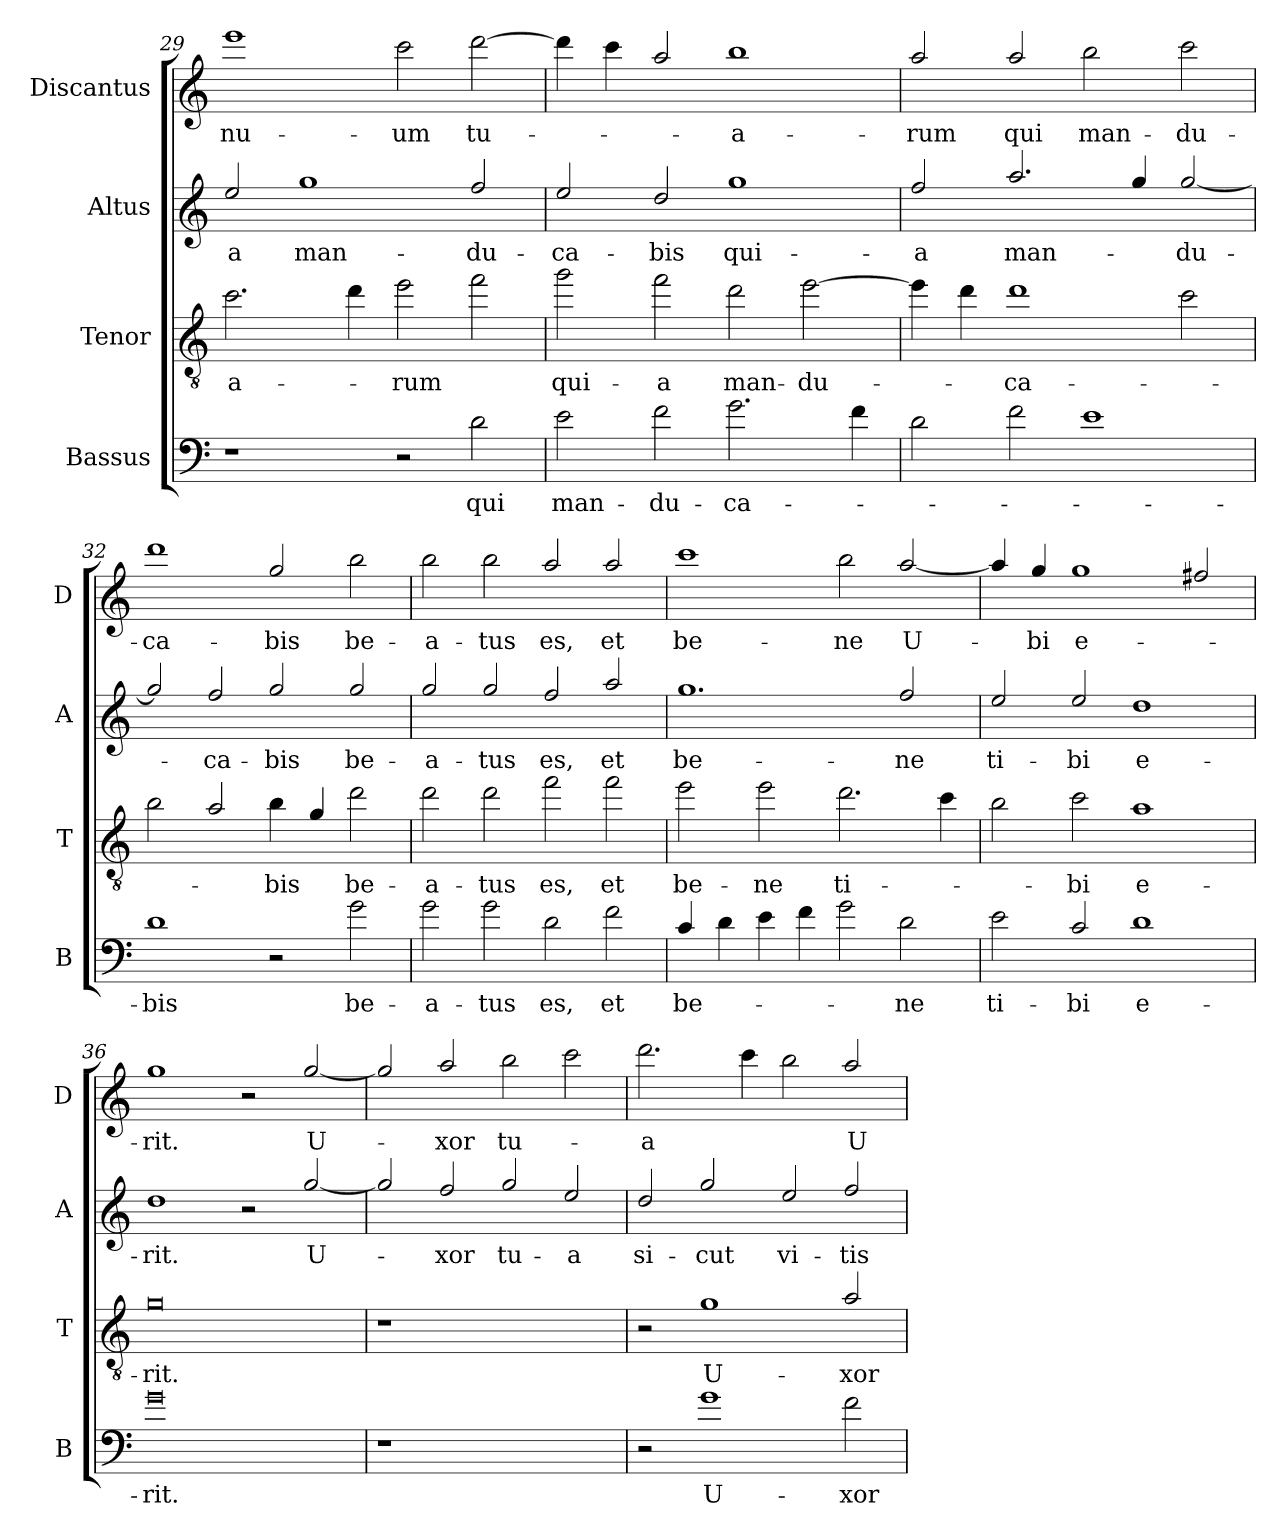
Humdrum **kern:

**kern	**text	**kern	**text	**kern	**text	**kern	**text
*part4	*part4	*part3	*part3	*part2	*part2	*part1	*part1
*staff4	*staff4	*staff3	*staff3	*staff2	*staff2	*staff1	*staff1
*I"Bassus	*	*I"Tenor	*	*I"Altus	*	*I"Discantus	*
*I'B	*	*I'T	*	*I'A	*	*I'D	*
!!LO:LB:g=z
*clefF4	*	*clefGv2	*	*clefG2	*	*clefG2	*
*ITrd7c12	*	*ITrd7c12	*	*ITrd7c12	*	*ITrd7c12	*
*k[]	*	*k[]	*	*k[]	*	*k[]	*
*C:	*	*C:	*	*C:	*	*C:	*
=29	=29	=29	=29	=29	=29	=29	=29
!	!	!	!LO:LY:b	!	!LO:LY:b	!	!LO:LY:b
1r	.	2.c\	-a-	2e/	-a	1ee	-nu-
!	!	!	!	!	!LO:LY:b	!	!
.	.	.	.	1g	man-	.	.
.	.	4d\	.	.	.	.	.
!	!	!	!LO:LY:b	!	!	!	!LO:LY:b
2r	.	2e\	-rum	.	.	2cc\	-um
!	!LO:LY:b	!	!	!	!LO:LY:b	!	!LO:LY:b
2D\	qui	2f\	.	2f/	-du-	[2dd\	tu-
=30	=30	=30	=30	=30	=30	=30	=30
!	!LO:LY:b	!	!LO:LY:b	!	!LO:LY:b	!	!
2E\	man-	2g\	qui-	2e/	-ca-	4dd\]	.
.	.	.	.	.	.	4cc\	.
!	!LO:LY:b	!	!LO:LY:b	!	!LO:LY:b	!	!
2F\	-du-	2f\	-a	2d/	-bis	2a/	.
!	!LO:LY:b	!	!LO:LY:b	!	!LO:LY:b	!	!LO:LY:b
2.G\	-ca-	2d\	man-	1g	qui-	1b	-a-
!	!	!	!LO:LY:b	!	!	!	!
.	.	[2e\	-du-	.	.	.	.
4F\	.	.	.	.	.	.	.
=31	=31	=31	=31	=31	=31	=31	=31
!	!	!	!	!	!LO:LY:b	!	!LO:LY:b
2D\	.	4e\]	.	2f/	-a	2a/	-rum
.	.	4d\	.	.	.	.	.
!	!	!	!LO:LY:b	!	!LO:LY:b	!	!LO:LY:b
2F\	.	1d	-ca-	2.a/	man-	2a/	qui
!	!	!	!	!	!	!	!LO:LY:b
1E	.	.	.	.	.	2b\	man-
.	.	.	.	4g/	.	.	.
!	!	!	!	!	!LO:LY:b	!	!LO:LY:b
.	.	2c\	.	[2g/	-du-	2cc\	-du-
=32	=32	=32	=32	=32	=32	=32	=32
!	!LO:LY:b	!	!	!	!	!	!LO:LY:b
1D	-bis	2B\	.	2g/]	.	1dd	-ca-
!	!	!	!	!	!LO:LY:b	!	!
.	.	2A/	.	2f/	-ca-	.	.
!	!	!	!LO:LY:b	!	!LO:LY:b	!	!LO:LY:b
2r	.	4B\	-bis	2g/	-bis	2g/	-bis
.	.	4G/	.	.	.	.	.
!	!LO:LY:b	!	!LO:LY:b	!	!LO:LY:b	!	!LO:LY:b
2G\	be-	2d\	be-	2g/	be-	2b\	be-
=33	=33	=33	=33	=33	=33	=33	=33
!	!LO:LY:b	!	!LO:LY:b	!	!LO:LY:b	!	!LO:LY:b
2G\	-a-	2d\	-a-	2g/	-a-	2b\	-a-
!	!LO:LY:b	!	!LO:LY:b	!	!LO:LY:b	!	!LO:LY:b
2G\	-tus	2d\	-tus	2g/	-tus	2b\	-tus
!	!LO:LY:b	!	!LO:LY:b	!	!LO:LY:b	!	!LO:LY:b
2D\	es,	2f\	es,	2f/	es,	2a/	es,
!	!LO:LY:b	!	!LO:LY:b	!	!LO:LY:b	!	!LO:LY:b
2F\	et	2f\	et	2a/	et	2a/	et
=34	=34	=34	=34	=34	=34	=34	=34
!	!LO:LY:b	!	!LO:LY:b	!	!LO:LY:b	!	!LO:LY:b
4C/	be-	2e\	be-	1.g	be-	1cc	be-
4D\	.	.	.	.	.	.	.
!	!	!	!LO:LY:b	!	!	!	!
4E\	.	2e\	-ne	.	.	.	.
4F\	.	.	.	.	.	.	.
!	!	!	!LO:LY:b	!	!	!	!LO:LY:b
2G\	.	2.d\	ti-	.	.	2b\	-ne
!	!LO:LY:b	!	!	!	!LO:LY:b	!	!LO:LY:b
2D\	-ne	.	.	2f/	-ne	[2a/	-U-
.	.	4c\	.	.	.	.	.
=35	=35	=35	=35	=35	=35	=35	=35
!	!LO:LY:b	!	!	!	!LO:LY:b	!	!
2E\	ti-	2B\	.	2e/	ti-	4a/]	.
!	!	!	!	!	!	!	!LO:LY:b
.	.	.	.	.	.	4g/	-bi
!	!LO:LY:b	!	!LO:LY:b	!	!LO:LY:b	!	!LO:LY:b
2C/	-bi	2c\	-bi	2e/	-bi	1g	e-
!	!LO:LY:b	!	!LO:LY:b	!	!LO:LY:b	!	!
1D	e-	1A	e-	1d	e-	.	.
.	.	.	.	.	.	2f#X/	.
!!LO:LB:g=z
=36	=36	=36	=36	=36	=36	=36	=36
!	!LO:LY:b	!	!LO:LY:b	!	!LO:LY:b	!	!LO:LY:b
0G	-rit.	0G	-rit.	1d	-rit.	1g	-rit.
.	.	.	.	2r	.	2r	.
!	!	!	!	!	!LO:LY:b	!	!LO:LY:b
.	.	.	.	[2g/	U-	[2g/	U-
=37	=37	=37	=37	=37	=37	=37	=37
1r	.	1r	.	2g/]	.	2g/]	.
!	!	!	!	!	!LO:LY:b	!	!LO:LY:b
.	.	.	.	2f/	-xor	2a/	-xor
!	!	!	!	!	!LO:LY:b	!	!LO:LY:b
1ryy	.	1ryy	.	2g/	tu-	2b\	tu-
!	!	!	!	!	!LO:LY:b	!	!
.	.	.	.	2e/	-a	2cc\	.
=38	=38	=38	=38	=38	=38	=38	=38
!	!	!	!	!	!LO:LY:b	!	!LO:LY:b
2r	.	2r	.	2d/	si-	2.dd\	-a
!	!LO:LY:b	!	!LO:LY:b	!	!LO:LY:b	!	!
1G	U-	1G	U-	2g/	-cut	.	.
.	.	.	.	.	.	4cc\	.
!	!	!	!	!	!LO:LY:b	!	!
.	.	.	.	2e/	vi-	2b\	.
!	!LO:LY:b	!	!LO:LY:b	!	!LO:LY:b	!	!LO:LY:b
2F\	-xor	2A/	-xor	2f/	-tis	2a/	U-
=	=	=	=	=	=	=	=
*-	*-	*-	*-	*-	*-	*-	*-
